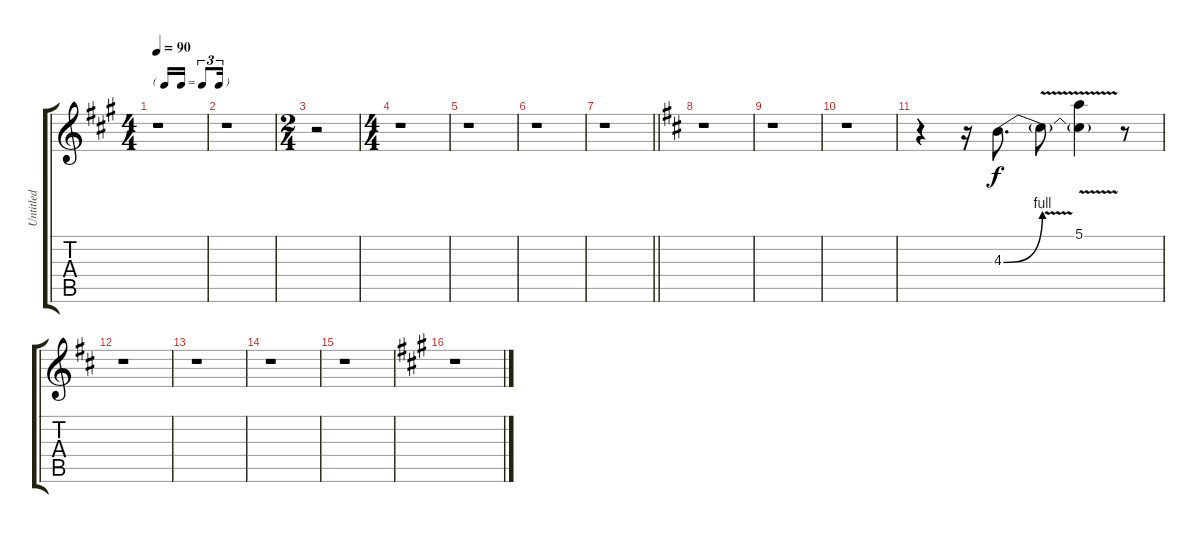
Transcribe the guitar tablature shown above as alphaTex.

\track ("Untitled" "Untitled") {instrument distortionguitar}
\staff {score tabs}
\tuning (E4 B3 G3 D3 A2 E2) {hide}
\ts (4 4)
\tf triplet16th
\tempo 90
\clef g2
\ks a
r.1{dy f} |
r.1 |
\ts (2 4)
r.2 |
\ts (4 4)
r.1 |
r.1 |
r.1 |
\barLineRight lightlight
r.1 |
\ks d
r.1 |
r.1 |
r.1 |
r.4 r.16 4.3{be (bend 0 0 60 4)}.8{d} 4.3{v t}.8 (5.1{v} 4.3{v t}).4 r.8 |
r.1 |
r.1 |
r.1 |
r.1 |
\ks a
r.1
